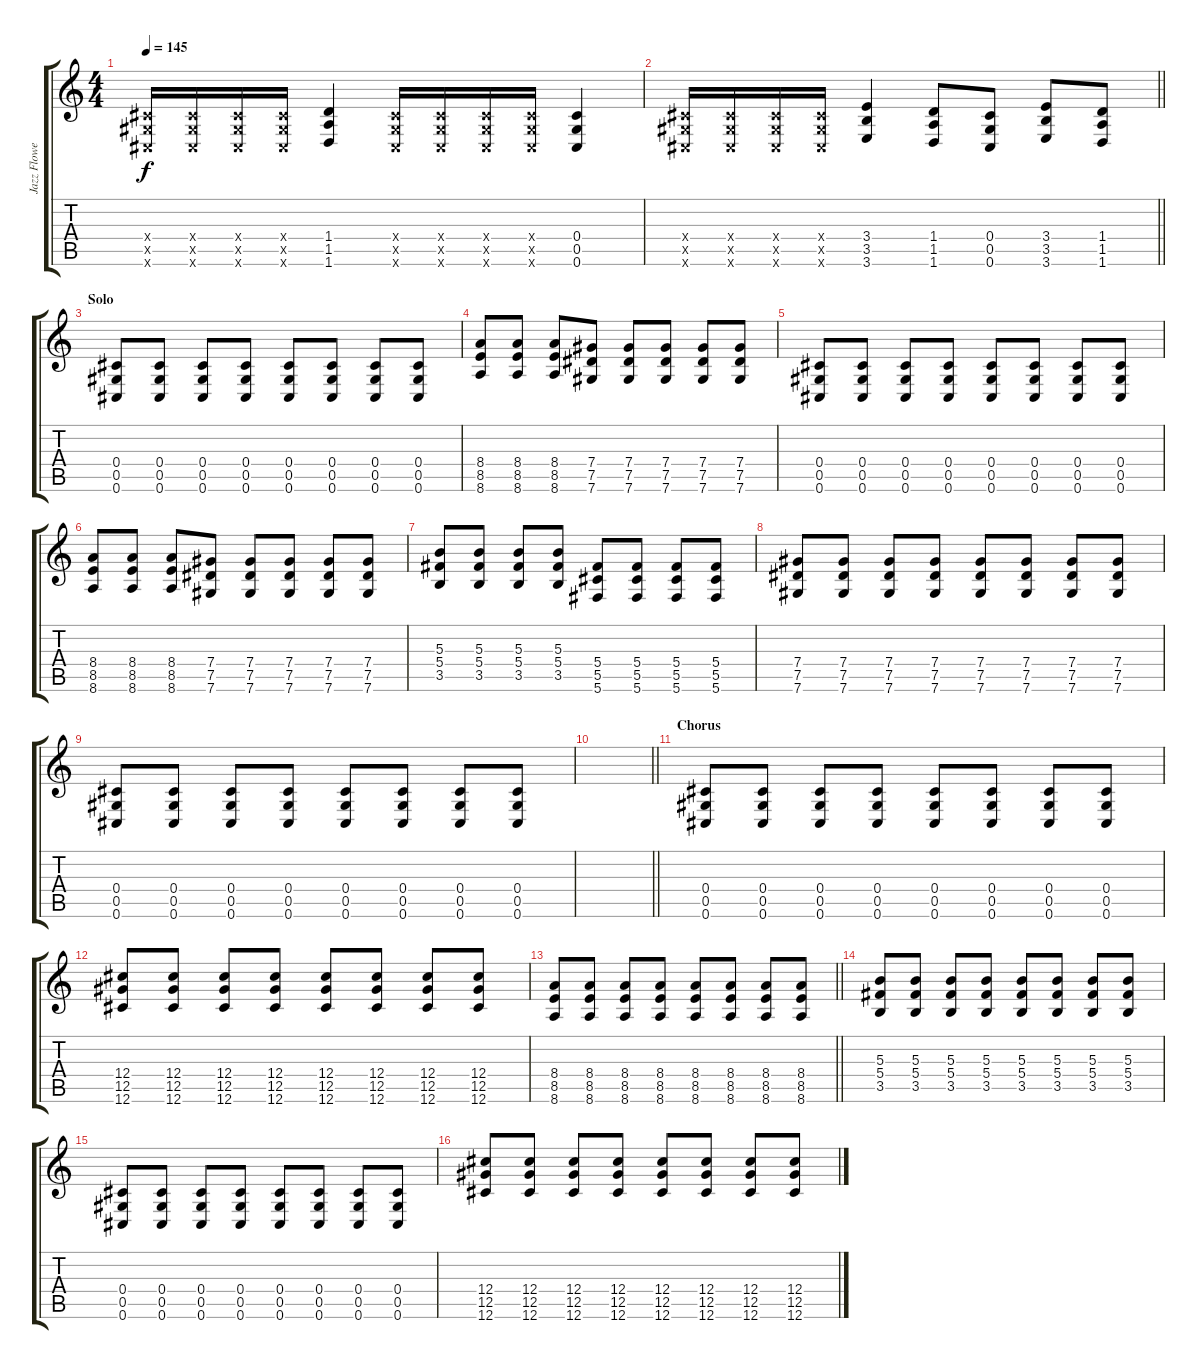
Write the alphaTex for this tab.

\track ("Jazz Flowers (Rythm)" "Jazz Flowe") {instrument distortionguitar}
\staff {score tabs}
\tuning (Eb4 Bb3 Gb3 Db3 Ab2 Db2) {hide}
\ts (4 4)
\tempo 145
\clef g2
\ks c
(0.4{x} 0.5{x} 0.6{x}).16{dy f} (0.4{x} 0.5{x} 0.6{x}).16 (0.4{x} 0.5{x} 0.6{x}).16 (0.4{x} 0.5{x} 0.6{x}).16 (1.4 1.5 1.6).4 (0.4{x} 0.5{x} 0.6{x}).16 (0.4{x} 0.5{x} 0.6{x}).16 (0.4{x} 0.5{x} 0.6{x}).16 (0.4{x} 0.5{x} 0.6{x}).16 (0.4 0.5 0.6).4 |
\barLineRight lightlight
(0.4{x} 0.5{x} 0.6{x}).16 (0.4{x} 0.5{x} 0.6{x}).16 (0.4{x} 0.5{x} 0.6{x}).16 (0.4{x} 0.5{x} 0.6{x}).16 (3.4 3.5 3.6).4 (1.4 1.5 1.6).8 (0.4 0.5 0.6).8 (3.4 3.5 3.6).8 (1.4 1.5 1.6).8 |
\section ("" "Solo")
(0.4 0.5 0.6).8 (0.4 0.5 0.6).8 (0.4 0.5 0.6).8 (0.4 0.5 0.6).8 (0.4 0.5 0.6).8 (0.4 0.5 0.6).8 (0.4 0.5 0.6).8 (0.4 0.5 0.6).8 |
(8.4 8.5 8.6).8 (8.4 8.5 8.6).8 (8.4 8.5 8.6).8 (7.4 7.5 7.6).8 (7.4 7.5 7.6).8 (7.4 7.5 7.6).8 (7.4 7.5 7.6).8 (7.4 7.5 7.6).8 |
(0.4 0.5 0.6).8 (0.4 0.5 0.6).8 (0.4 0.5 0.6).8 (0.4 0.5 0.6).8 (0.4 0.5 0.6).8 (0.4 0.5 0.6).8 (0.4 0.5 0.6).8 (0.4 0.5 0.6).8 |
(8.4 8.5 8.6).8 (8.4 8.5 8.6).8 (8.4 8.5 8.6).8 (7.4 7.5 7.6).8 (7.4 7.5 7.6).8 (7.4 7.5 7.6).8 (7.4 7.5 7.6).8 (7.4 7.5 7.6).8 |
(5.3 5.4 3.5).8 (5.3 5.4 3.5).8 (5.3 5.4 3.5).8 (5.3 5.4 3.5).8 (5.4 5.5 5.6).8 (5.4 5.5 5.6).8 (5.4 5.5 5.6).8 (5.4 5.5 5.6).8 |
(7.4 7.5 7.6).8 (7.4 7.5 7.6).8 (7.4 7.5 7.6).8 (7.4 7.5 7.6).8 (7.4 7.5 7.6).8 (7.4 7.5 7.6).8 (7.4 7.5 7.6).8 (7.4 7.5 7.6).8 |
(0.4 0.5 0.6).8 (0.4 0.5 0.6).8 (0.4 0.5 0.6).8 (0.4 0.5 0.6).8 (0.4 0.5 0.6).8 (0.4 0.5 0.6).8 (0.4 0.5 0.6).8 (0.4 0.5 0.6).8 |
\barLineRight lightlight
|
\section ("" "Chorus")
(0.4 0.5 0.6).8 (0.4 0.5 0.6).8 (0.4 0.5 0.6).8 (0.4 0.5 0.6).8 (0.4 0.5 0.6).8 (0.4 0.5 0.6).8 (0.4 0.5 0.6).8 (0.4 0.5 0.6).8 |
(12.4 12.5 12.6).8 (12.4 12.5 12.6).8 (12.4 12.5 12.6).8 (12.4 12.5 12.6).8 (12.4 12.5 12.6).8 (12.4 12.5 12.6).8 (12.4 12.5 12.6).8 (12.4 12.5 12.6).8 |
\barLineRight lightlight
(8.4 8.5 8.6).8 (8.4 8.5 8.6).8 (8.4 8.5 8.6).8 (8.4 8.5 8.6).8 (8.4 8.5 8.6).8 (8.4 8.5 8.6).8 (8.4 8.5 8.6).8 (8.4 8.5 8.6).8 |
(5.3 5.4 3.5).8 (5.3 5.4 3.5).8 (5.3 5.4 3.5).8 (5.3 5.4 3.5).8 (5.3 5.4 3.5).8 (5.3 5.4 3.5).8 (5.3 5.4 3.5).8 (5.3 5.4 3.5).8 |
(0.4 0.5 0.6).8 (0.4 0.5 0.6).8 (0.4 0.5 0.6).8 (0.4 0.5 0.6).8 (0.4 0.5 0.6).8 (0.4 0.5 0.6).8 (0.4 0.5 0.6).8 (0.4 0.5 0.6).8 |
(12.4 12.5 12.6).8 (12.4 12.5 12.6).8 (12.4 12.5 12.6).8 (12.4 12.5 12.6).8 (12.4 12.5 12.6).8 (12.4 12.5 12.6).8 (12.4 12.5 12.6).8 (12.4 12.5 12.6).8
